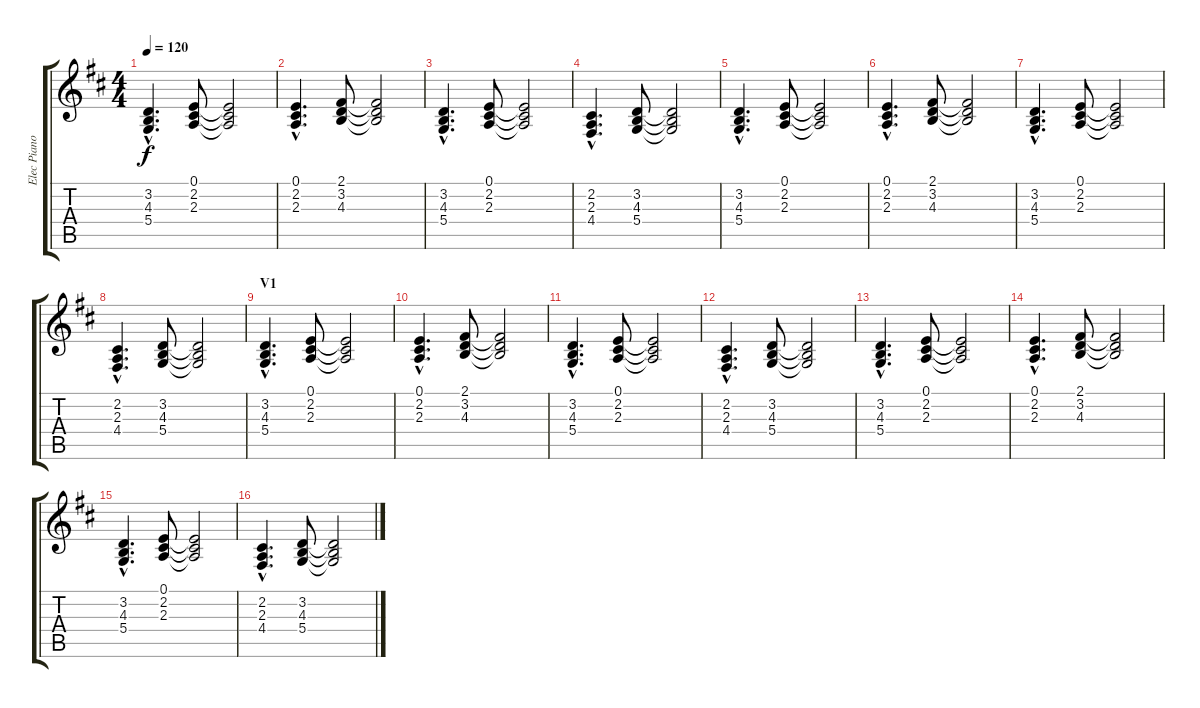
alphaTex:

\track ("Elec Piano" "Elec Piano") {instrument electricgrandpiano}
\staff {score tabs}
\tuning (E4 B3 G3 D3 A2 E2) {hide}
\ts (4 4)
\tempo 120
\clef g2
\ks d
(3.2{hac} 4.3{hac} 5.4{hac}).4{d dy f} (0.1 2.2 2.3).8 (0.1{t} 2.2{t} 2.3{t}).2 |
(0.1{hac} 2.2{hac} 2.3{hac}).4{d} (2.1 3.2 4.3).8 (2.1{t} 3.2{t} 4.3{t}).2 |
(3.2{hac} 4.3{hac} 5.4{hac}).4{d} (0.1 2.2 2.3).8 (0.1{t} 2.2{t} 2.3{t}).2 |
(2.2{hac} 2.3{hac} 4.4{hac}).4{d} (3.2 4.3 5.4).8 (3.2{t} 4.3{t} 5.4{t}).2 |
(3.2{hac} 4.3{hac} 5.4{hac}).4{d} (0.1 2.2 2.3).8 (0.1{t} 2.2{t} 2.3{t}).2 |
(0.1{hac} 2.2{hac} 2.3{hac}).4{d} (2.1 3.2 4.3).8 (2.1{t} 3.2{t} 4.3{t}).2 |
(3.2{hac} 4.3{hac} 5.4{hac}).4{d} (0.1 2.2 2.3).8 (0.1{t} 2.2{t} 2.3{t}).2 |
(2.2{hac} 2.3{hac} 4.4{hac}).4{d} (3.2 4.3 5.4).8 (3.2{t} 4.3{t} 5.4{t}).2 |
\section ("" "V1")
(3.2{hac} 4.3{hac} 5.4{hac}).4{d} (0.1 2.2 2.3).8 (0.1{t} 2.2{t} 2.3{t}).2 |
(0.1{hac} 2.2{hac} 2.3{hac}).4{d} (2.1 3.2 4.3).8 (2.1{t} 3.2{t} 4.3{t}).2 |
(3.2{hac} 4.3{hac} 5.4{hac}).4{d} (0.1 2.2 2.3).8 (0.1{t} 2.2{t} 2.3{t}).2 |
(2.2{hac} 2.3{hac} 4.4{hac}).4{d} (3.2 4.3 5.4).8 (3.2{t} 4.3{t} 5.4{t}).2 |
(3.2{hac} 4.3{hac} 5.4{hac}).4{d} (0.1 2.2 2.3).8 (0.1{t} 2.2{t} 2.3{t}).2 |
(0.1{hac} 2.2{hac} 2.3{hac}).4{d} (2.1 3.2 4.3).8 (2.1{t} 3.2{t} 4.3{t}).2 |
(3.2{hac} 4.3{hac} 5.4{hac}).4{d} (0.1 2.2 2.3).8 (0.1{t} 2.2{t} 2.3{t}).2 |
(2.2{hac} 2.3{hac} 4.4{hac}).4{d} (3.2 4.3 5.4).8 (3.2{t} 4.3{t} 5.4{t}).2
